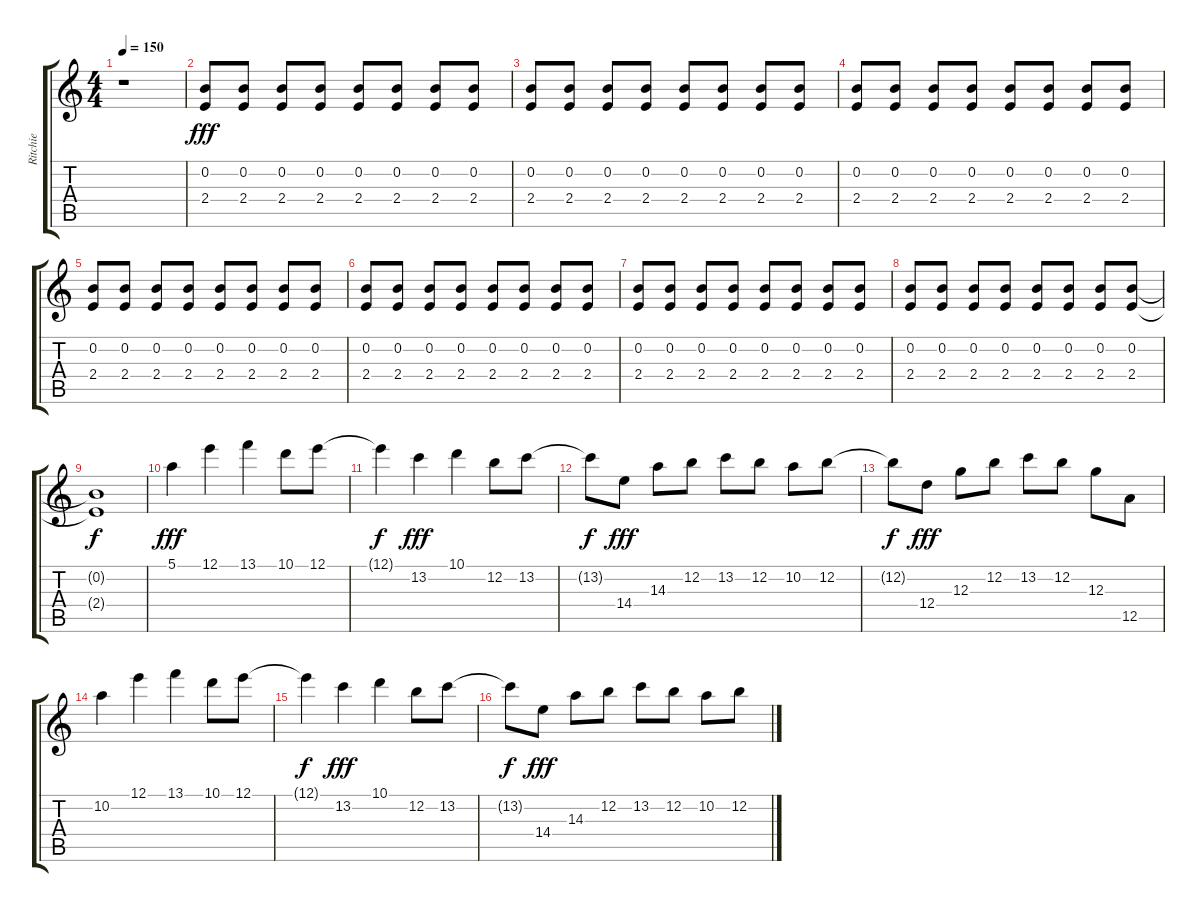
\track ("Ritchie" "Ritchie") {instrument distortionguitar}
\staff {score tabs}
\tuning (E4 B3 G3 D3 A2 E2) {hide}
\ts (4 4)
\tempo 150
\clef g2
\ks c
r.1{dy f} |
(0.2 2.4).8{dy fff} (0.2 2.4).8 (0.2 2.4).8 (0.2 2.4).8 (0.2 2.4).8 (0.2 2.4).8 (0.2 2.4).8 (0.2 2.4).8 |
(0.2 2.4).8 (0.2 2.4).8 (0.2 2.4).8 (0.2 2.4).8 (0.2 2.4).8 (0.2 2.4).8 (0.2 2.4).8 (0.2 2.4).8 |
(0.2 2.4).8 (0.2 2.4).8 (0.2 2.4).8 (0.2 2.4).8 (0.2 2.4).8 (0.2 2.4).8 (0.2 2.4).8 (0.2 2.4).8 |
(0.2 2.4).8 (0.2 2.4).8 (0.2 2.4).8 (0.2 2.4).8 (0.2 2.4).8 (0.2 2.4).8 (0.2 2.4).8 (0.2 2.4).8 |
(0.2 2.4).8 (0.2 2.4).8 (0.2 2.4).8 (0.2 2.4).8 (0.2 2.4).8 (0.2 2.4).8 (0.2 2.4).8 (0.2 2.4).8 |
(0.2 2.4).8 (0.2 2.4).8 (0.2 2.4).8 (0.2 2.4).8 (0.2 2.4).8 (0.2 2.4).8 (0.2 2.4).8 (0.2 2.4).8 |
(0.2 2.4).8 (0.2 2.4).8 (0.2 2.4).8 (0.2 2.4).8 (0.2 2.4).8 (0.2 2.4).8 (0.2 2.4).8 (0.2 2.4).8 |
(0.2{t} 2.4{t}).1{dy f} |
5.1.4{dy fff} 12.1.4 13.1.4 10.1.8 12.1.8 |
12.1{t}.4{dy f} 13.2.4{dy fff} 10.1.4 12.2.8 13.2.8 |
13.2{t}.8{dy f} 14.4.8{dy fff} 14.3.8 12.2.8 13.2.8 12.2.8 10.2.8 12.2.8 |
12.2{t}.8{dy f} 12.4.8{dy fff} 12.3.8 12.2.8 13.2.8 12.2.8 12.3.8 12.5.8 |
10.2.4 12.1.4 13.1.4 10.1.8 12.1.8 |
12.1{t}.4{dy f} 13.2.4{dy fff} 10.1.4 12.2.8 13.2.8 |
13.2{t}.8{dy f} 14.4.8{dy fff} 14.3.8 12.2.8 13.2.8 12.2.8 10.2.8 12.2.8
